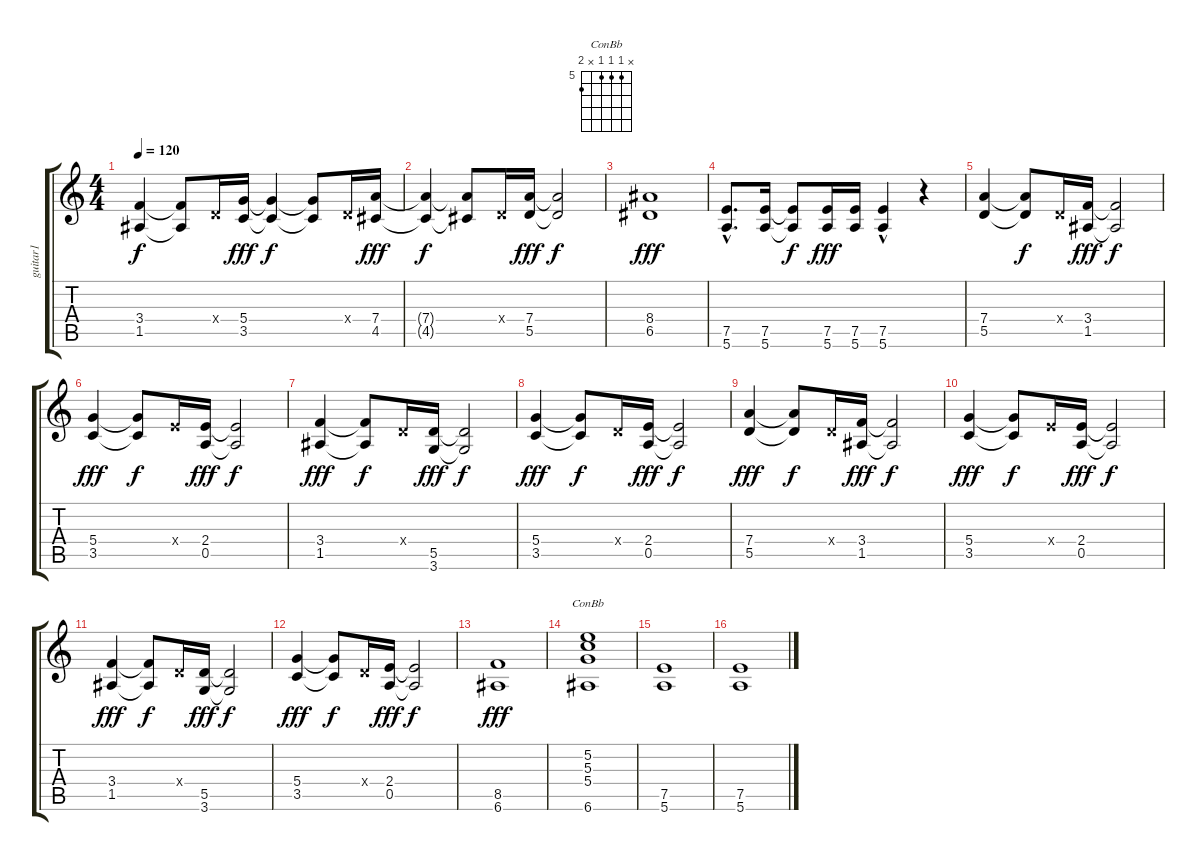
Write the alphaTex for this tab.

\track ("guitar1" "guitar1") {instrument distortionguitar}
\staff {score tabs}
\tuning (E4 B3 G3 D3 A2 E2) {hide}
\chord ("ConBb" x 5 5 5 x 6) {firstfret 5}
\ts (4 4)
\tempo 120
\clef g2
\ks c
(3.4{t} 1.5{t}).4{dy f} (3.4{t} 1.5{t}).8 0.4{x}.16 (5.4 3.5).16{dy fff} (5.4{t} 3.5{t}).4{dy f} (5.4{t} 3.5{t}).8 0.4{x}.16 (7.4 4.5).16{dy fff} |
(7.4{t} 4.5{t}).4{dy f} (7.4{t} 4.5{t}).8 0.4{x}.16 (7.4 5.5).16{dy fff} (7.4{t} 5.5{t}).2{dy f} |
(8.4 6.5).1{dy fff} |
(7.5{hac} 5.6{hac}).8{d} (7.5 5.6).16 (7.5{t} 5.6{t}).8{dy f} (7.5 5.6).16{dy fff} (7.5 5.6).16 (7.5{hac} 5.6).4 r.4 |
(7.4 5.5).4 (7.4{t} 5.5{t}).8{dy f} 0.4{x}.16 (3.4 1.5).16{dy fff} (3.4{t} 1.5{t}).2{dy f} |
(5.4 3.5).4{dy fff} (5.4{t} 3.5{t}).8{dy f} 2.4{x}.16 (2.4 0.5).16{dy fff} (2.4{t} 0.5{t}).2{dy f} |
(3.4 1.5).4{dy fff} (3.4{t} 1.5{t}).8{dy f} 0.4{x}.16 (5.5 3.6).16{dy fff} (5.5{t} 3.6{t}).2{dy f} |
(5.4 3.5).4{dy fff} (5.4{t} 3.5{t}).8{dy f} 0.4{x}.16 (2.4 0.5).16{dy fff} (2.4{t} 0.5{t}).2{dy f} |
(7.4 5.5).4{dy fff} (7.4{t} 5.5{t}).8{dy f} 0.4{x}.16 (3.4 1.5).16{dy fff} (3.4{t} 1.5{t}).2{dy f} |
(5.4 3.5).4{dy fff} (5.4{t} 3.5{t}).8{dy f} 2.4{x}.16 (2.4 0.5).16{dy fff} (2.4{t} 0.5{t}).2{dy f} |
(3.4 1.5).4{dy fff} (3.4{t} 1.5{t}).8{dy f} 0.4{x}.16 (5.5 3.6).16{dy fff} (5.5{t} 3.6{t}).2{dy f} |
(5.4 3.5).4{dy fff} (5.4{t} 3.5{t}).8{dy f} 0.4{x}.16 (2.4 0.5).16{dy fff} (2.4{t} 0.5{t}).2{dy f} |
(8.5 6.6).1{dy fff} |
(5.2 5.3 5.4 6.6).1{ch "ConBb"} |
(7.5 5.6).1 |
(7.5 5.6).1
